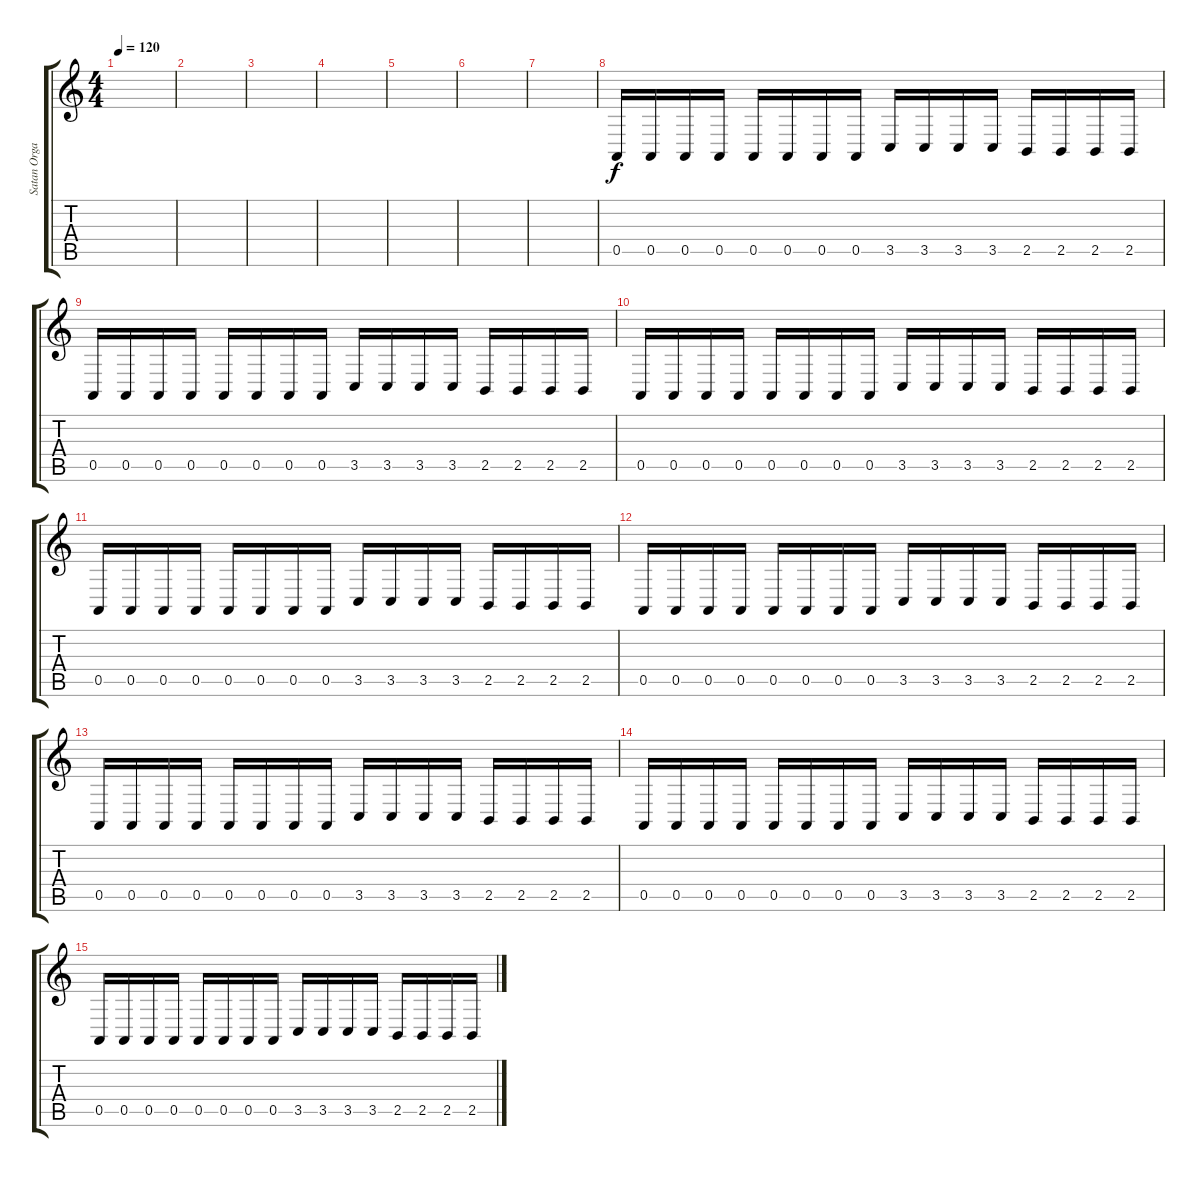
\track ("Satan Organ - Sick" "Satan Orga") {instrument rockorgan}
\staff {score tabs}
\tuning (E4 B3 G3 D3 A2 E2) {hide}
\ts (4 4)
\tempo 120
\clef g2
\ks c
|
|
|
|
|
|
|
0.5.16 0.5.16 0.5.16 0.5.16 0.5.16 0.5.16 0.5.16 0.5.16 3.5.16 3.5.16 3.5.16 3.5.16 2.5.16 2.5.16 2.5.16 2.5.16 |
0.5.16 0.5.16 0.5.16 0.5.16 0.5.16 0.5.16 0.5.16 0.5.16 3.5.16 3.5.16 3.5.16 3.5.16 2.5.16 2.5.16 2.5.16 2.5.16 |
0.5.16 0.5.16 0.5.16 0.5.16 0.5.16 0.5.16 0.5.16 0.5.16 3.5.16 3.5.16 3.5.16 3.5.16 2.5.16 2.5.16 2.5.16 2.5.16 |
0.5.16 0.5.16 0.5.16 0.5.16 0.5.16 0.5.16 0.5.16 0.5.16 3.5.16 3.5.16 3.5.16 3.5.16 2.5.16 2.5.16 2.5.16 2.5.16 |
0.5.16 0.5.16 0.5.16 0.5.16 0.5.16 0.5.16 0.5.16 0.5.16 3.5.16 3.5.16 3.5.16 3.5.16 2.5.16 2.5.16 2.5.16 2.5.16 |
0.5.16 0.5.16 0.5.16 0.5.16 0.5.16 0.5.16 0.5.16 0.5.16 3.5.16 3.5.16 3.5.16 3.5.16 2.5.16 2.5.16 2.5.16 2.5.16 |
0.5.16 0.5.16 0.5.16 0.5.16 0.5.16 0.5.16 0.5.16 0.5.16 3.5.16 3.5.16 3.5.16 3.5.16 2.5.16 2.5.16 2.5.16 2.5.16 |
0.5.16 0.5.16 0.5.16 0.5.16 0.5.16 0.5.16 0.5.16 0.5.16 3.5.16 3.5.16 3.5.16 3.5.16 2.5.16 2.5.16 2.5.16 2.5.16
